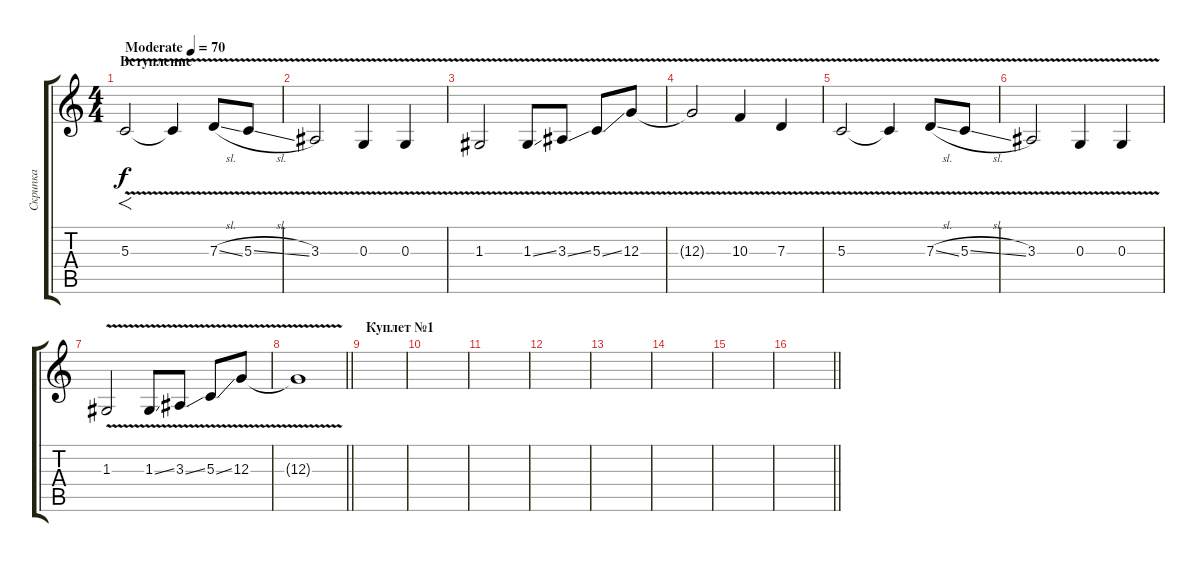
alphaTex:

\track ("Скрипка" "Скрипка") {instrument violin}
\staff {score tabs}
\tuning (E4 B3 G3 D3 A2 E2) {hide}
\ts (4 4)
\section ("" "Вступление")
\tempo (70 "Moderate")
\clef g2
\ks c
5.3{v}.2{f dy f instrument violin} 5.3{t}.4 7.3{v sl}.8 5.3{v sl}.8 |
3.3{v}.2 0.3{v}.4 0.3{v}.4 |
1.3{v}.2 1.3{v ss}.8 3.3{v ss}.8 5.3{v ss}.8 12.3{v}.8 |
12.3{t}.2 10.3{v}.4 7.3{v}.4 |
5.3{v}.2 5.3{t}.4 7.3{v sl}.8 5.3{v sl}.8 |
3.3{v}.2 0.3{v}.4 0.3{v}.4 |
1.3{v}.2 1.3{v ss}.8 3.3{v ss}.8 5.3{v ss}.8 12.3{v}.8 |
\barLineRight lightlight
12.3{t}.1 |
\section ("" "Куплет №1")
|
|
|
|
|
|
|
\barLineRight lightlight
